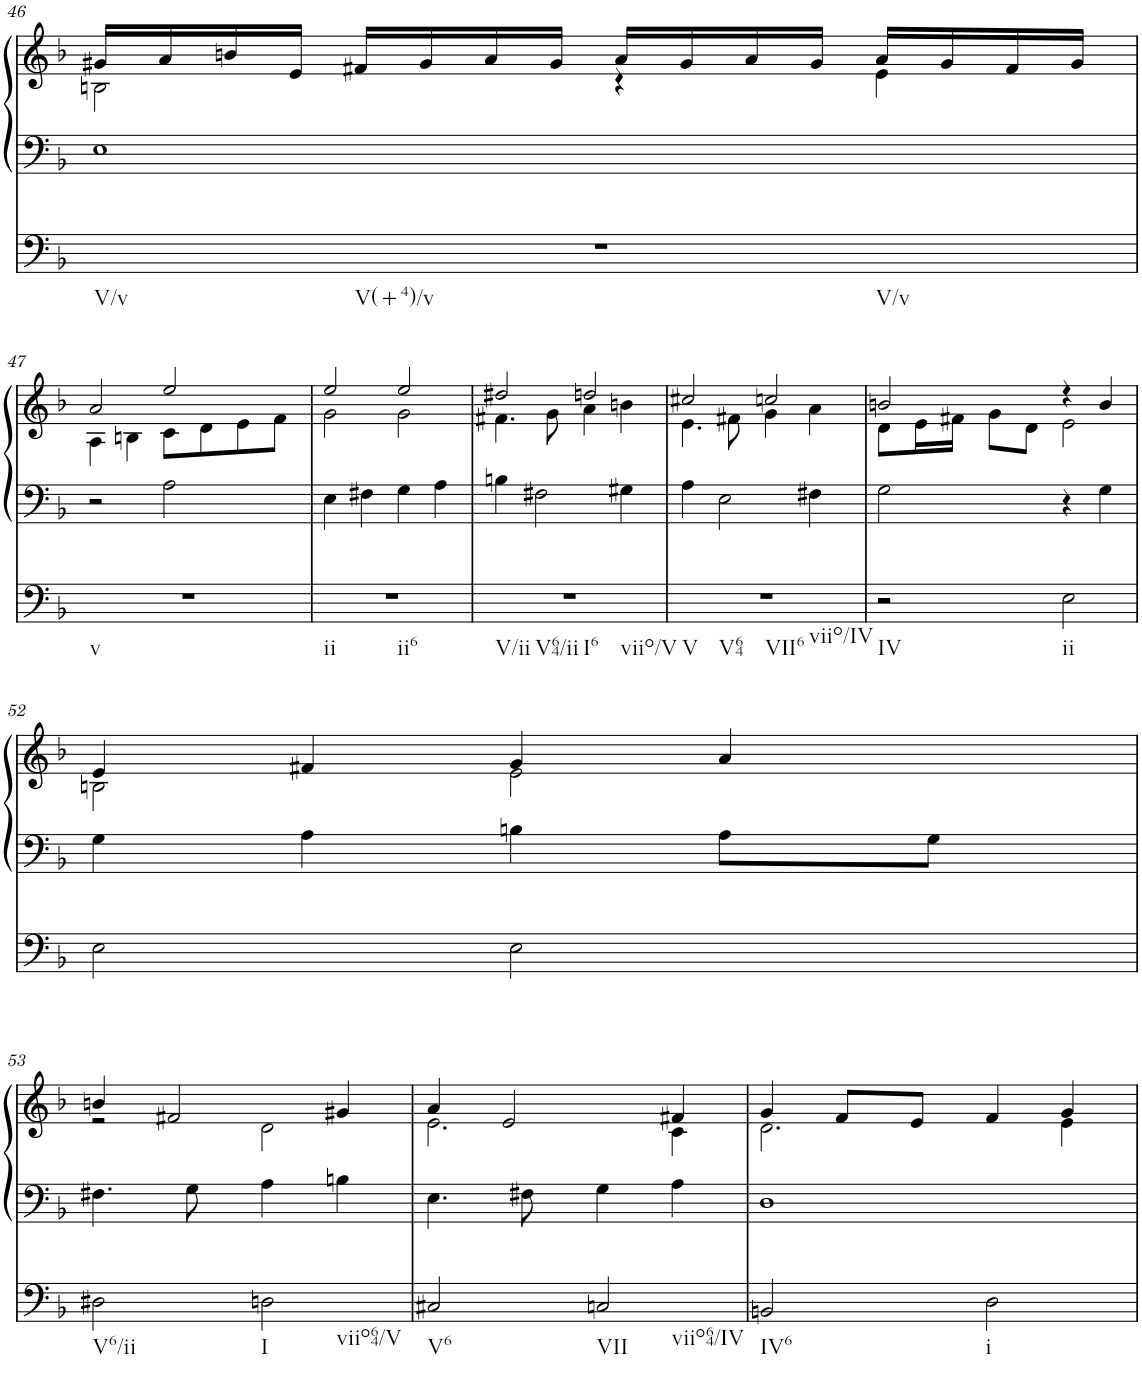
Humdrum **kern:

**kern	**kern	**kern
*part2	*part1	*part1
*staff3	*staff2	*staff1
*I"Pedal	*I"linke Hand	*
!!LO:PB:g=z
*clefF4	*clefF4	*clefG2
*k[b-]	*k[b-]	*k[b-]
*M4/4	*M4/4	*M4/4
=46	=46	=46
*	*	*^
!LO:TX:b:t=V/v	!	!	!
!LO:TX:b:t=V(+4)/v	!	!	!
!LO:TX:b:t=V/v	!	!	!
1r	1E	16g#X/LL	2Bn\
.	.	16a/	.
.	.	16bn/	.
.	.	16e/JJ	.
.	.	16f#X/LL	.
.	.	16g#/	.
.	.	16a/	.
.	.	16g#/JJ	.
.	.	16a/LL	4r
.	.	16g#/	.
.	.	16a/	.
.	.	16g#/JJ	.
.	.	16a/LL	4e\
.	.	16g#/	.
.	.	16f#/	.
.	.	16g#/JJ	.
!!LO:LB:g=z	!!
=47	=47	=47	=47
!LO:TX:b:t=v	!	!	!
1r	2r	2a/	4A\
.	.	.	4Bn\
.	2A\	2ee/	8c\L
.	.	.	8d\
.	.	.	8e\
.	.	.	8f\J
=48	=48	=48	=48
!LO:TX:b:t=ii	!	!	!
!LO:TX:b:t=ii6	!	!	!
1r	4E\	2ee/	2g\
.	4F#X\	.	.
.	4G\	2ee/	2g\
.	4A\	.	.
=49	=49	=49	=49
!LO:TX:b:t=V/ii	!	!	!
!LO:TX:b:t=V64/ii	!	!	!
!LO:TX:b:t=I6	!	!	!
!LO:TX:b:t=viio/V	!	!	!
1r	4Bn\	2dd#X/	4.f#X\
.	2F#X\	.	.
.	.	.	8g\
.	.	2ddn/	4a\
.	4G#X\	.	4bn\
=50	=50	=50	=50
!LO:TX:b:t=V	!	!	!
!LO:TX:b:t=V64	!	!	!
!LO:TX:b:t=VII6	!	!	!
!LO:TX:b:t=viio/IV	!	!	!
1r	4A\	2cc#X/	4.e\
.	2E\	.	.
.	.	.	8f#X\
.	.	2ccn/	4g\
.	4F#X\	.	4a\
=51	=51	=51	=51
!LO:TX:b:t=IV	!	!	!
2r	2G\	2bn/	8d\L
.	.	.	16e\L
.	.	.	16f#X\JJ
.	.	.	8g\L
.	.	.	8d\J
!LO:TX:b:t=ii	!	!	!
2E\	4r	4r	2e\
.	4G\	4b/	.
!!LO:LB:g=z	!!
=52	=52	=52	=52
2E\	4G\	4e/	2Bn\
.	4A\	4f#X/	.
2E\	4Bn\	4g/	2e\
.	8A\L	4a/	.
.	8G\J	.	.
!!LO:LB:g=z	!!
=53	=53	=53	=53
!LO:TX:b:t=V6/ii	!	!	!
2D#X\	4.F#X\	4bn/	2r
.	.	2f#X/	.
.	8G\	.	.
!LO:TX:b:t=I	!	!	!
!LO:TX:b:t=viio64/V	!	!	!
2Dn\	4A\	.	2d\
.	4Bn\	4g#X/	.
=54	=54	=54	=54
!LO:TX:b:t=V6	!	!	!
2C#X/	4.E\	4a/	2.e\
.	.	2e/	.
.	8F#X\	.	.
!LO:TX:b:t=VII	!	!	!
!LO:TX:b:t=viio64/IV	!	!	!
2Cn/	4G\	.	.
.	4A\	4f#X/	4c\
=55	=55	=55	=55
!LO:TX:b:t=IV6	!	!	!
2BBn/	1D	4g/	2.d\
.	.	8f/L	.
.	.	8e/J	.
!LO:TX:b:t=i	!	!	!
2D\	.	4f/	.
.	.	4g/	4e\
*	*	*v	*v
=	=	=
*-	*-	*-
